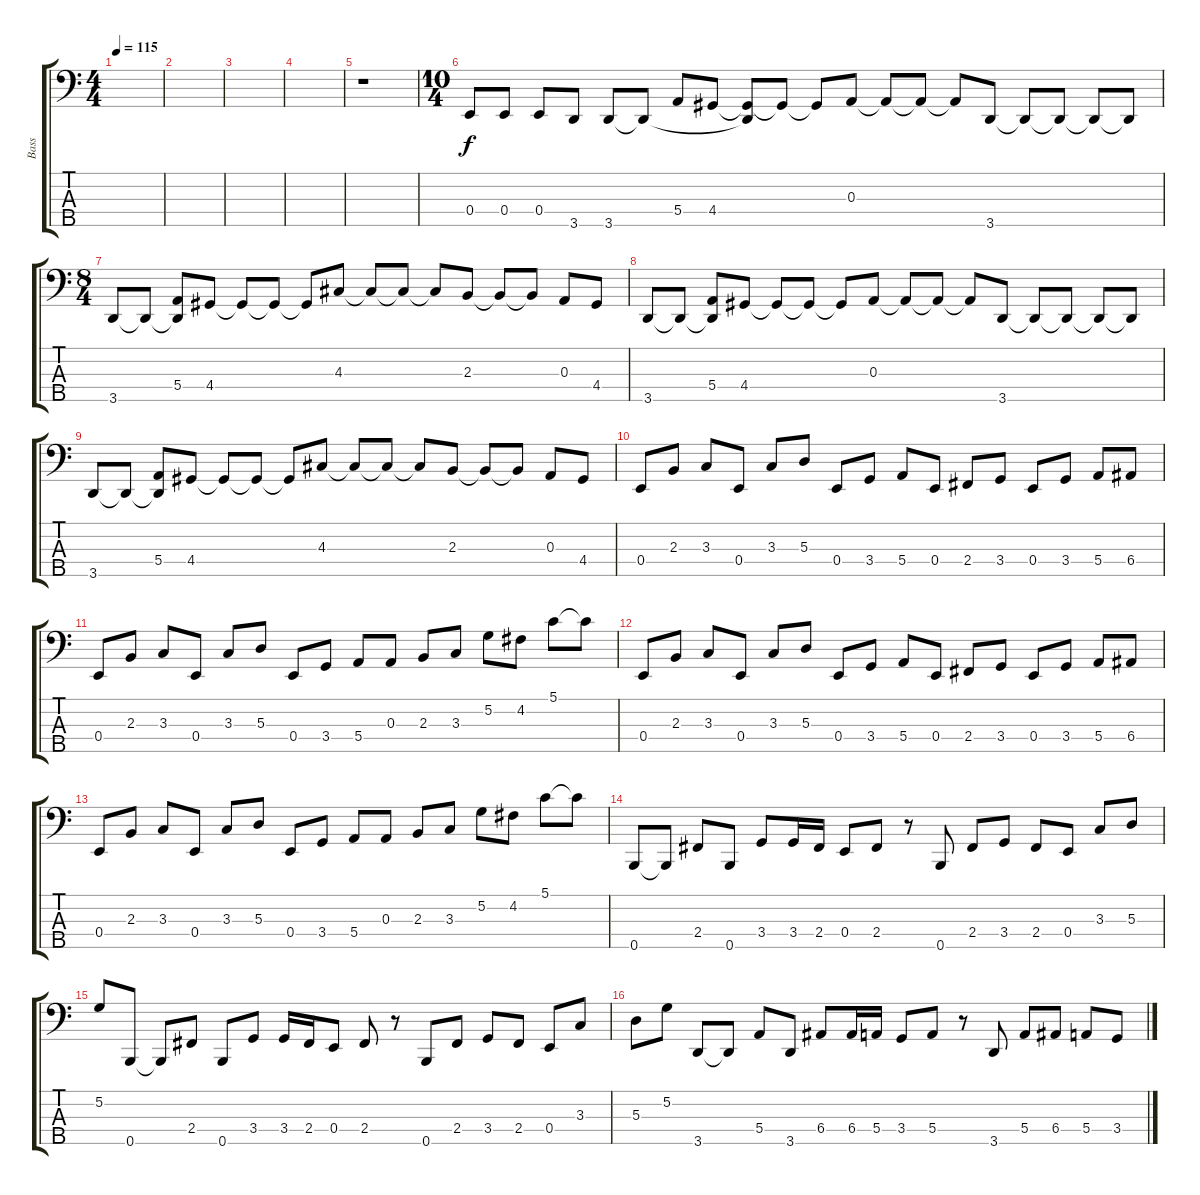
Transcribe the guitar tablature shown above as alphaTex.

\track ("Bass" "Bass") {instrument electricbassfinger}
\staff {score tabs}
\tuning (G2 D2 A1 E1 B0) {hide}
\ts (4 4)
\tempo 115
\clef f4
\ks c
|
|
|
|
r.1 |
\ts (10 4)
0.4.8 0.4.8 0.4.8 3.5.8 3.5.8 3.5{t}.8 5.4.8 4.4.8 (4.4{t} 3.5{t}).8 4.4{t}.8 4.4{t}.8 0.3.8 0.3{t}.8 0.3{t}.8 0.3{t}.8 3.5.8 3.5{t}.8 3.5{t}.8 3.5{t}.8 3.5{t}.8 |
\ts (8 4)
3.5.8 3.5{t}.8 (5.4 3.5{t}).8 4.4.8 4.4{t}.8 4.4{t}.8 4.4{t}.8 4.3.8 4.3{t}.8 4.3{t}.8 4.3{t}.8 2.3.8 2.3{t}.8 2.3{t}.8 0.3.8 4.4.8 |
3.5.8 3.5{t}.8 (5.4 3.5{t}).8 4.4.8 4.4{t}.8 4.4{t}.8 4.4{t}.8 0.3.8 0.3{t}.8 0.3{t}.8 0.3{t}.8 3.5.8 3.5{t}.8 3.5{t}.8 3.5{t}.8 3.5{t}.8 |
3.5.8 3.5{t}.8 (5.4 3.5{t}).8 4.4.8 4.4{t}.8 4.4{t}.8 4.4{t}.8 4.3.8 4.3{t}.8 4.3{t}.8 4.3{t}.8 2.3.8 2.3{t}.8 2.3{t}.8 0.3.8 4.4.8 |
0.4.8 2.3.8 3.3.8 0.4.8 3.3.8 5.3.8 0.4.8 3.4.8 5.4.8 0.4.8 2.4.8 3.4.8 0.4.8 3.4.8 5.4.8 6.4.8 |
0.4.8 2.3.8 3.3.8 0.4.8 3.3.8 5.3.8 0.4.8 3.4.8 5.4.8 0.3.8 2.3.8 3.3.8 5.2.8 4.2.8 5.1.8 5.1{t}.8 |
0.4.8 2.3.8 3.3.8 0.4.8 3.3.8 5.3.8 0.4.8 3.4.8 5.4.8 0.4.8 2.4.8 3.4.8 0.4.8 3.4.8 5.4.8 6.4.8 |
0.4.8 2.3.8 3.3.8 0.4.8 3.3.8 5.3.8 0.4.8 3.4.8 5.4.8 0.3.8 2.3.8 3.3.8 5.2.8 4.2.8 5.1.8 5.1{t}.8 |
0.5.8 0.5{t}.8 2.4.8 0.5.8 3.4.8 3.4.16 2.4.16 0.4.8 2.4.8 r.8 0.5.8 2.4.8 3.4.8 2.4.8 0.4.8 3.3.8 5.3.8 |
5.2.8 0.5.8 0.5{t}.8 2.4.8 0.5.8 3.4.8 3.4.16 2.4.16 0.4.8 2.4.8 r.8 0.5.8 2.4.8 3.4.8 2.4.8 0.4.8 3.3.8 |
5.3.8 5.2.8 3.5.8 3.5{t}.8 5.4.8 3.5.8 6.4.8 6.4.16 5.4.16 3.4.8 5.4.8 r.8 3.5.8 5.4.8 6.4.8 5.4.8 3.4.8
